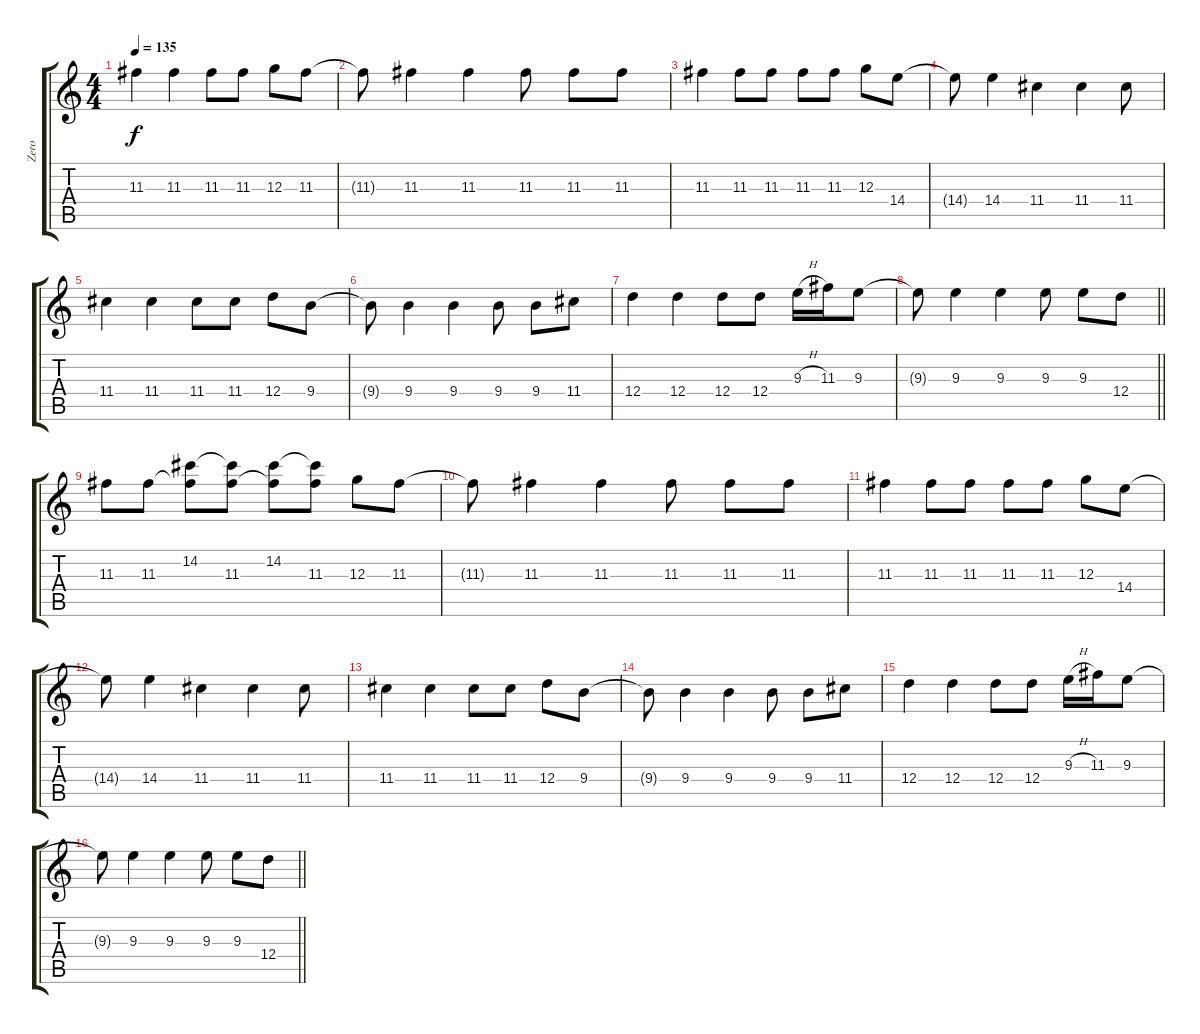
\track ("Zero" "Zero") {instrument distortionguitar}
\staff {score tabs}
\tuning (E4 B3 G3 D3 A2 E2) {hide}
\ts (4 4)
\tempo 135
\clef g2
\ks c
11.3.4{dy f} 11.3.4 11.3.8 11.3.8 12.3.8 11.3.8 |
11.3{t}.8 11.3.4 11.3.4 11.3.8 11.3.8 11.3.8 |
11.3.4 11.3.8 11.3.8 11.3.8 11.3.8 12.3.8 14.4.8 |
14.4{t}.8 14.4.4 11.4.4 11.4.4 11.4.8 |
11.4.4 11.4.4 11.4.8 11.4.8 12.4.8 9.4.8 |
9.4{t}.8 9.4.4 9.4.4 9.4.8 9.4.8 11.4.8 |
12.4.4 12.4.4 12.4.8 12.4.8 9.3{h}.16 11.3.16 9.3.8 |
\barLineRight lightlight
9.3{t}.8 9.3.4 9.3.4 9.3.8 9.3.8 12.4.8 |
11.3.8 11.3.8 (14.2 11.3{t}).8 (14.2{t} 11.3).8 (14.2 11.3{t}).8 (14.2{t} 11.3).8 12.3.8 11.3.8 |
11.3{t}.8 11.3.4 11.3.4 11.3.8 11.3.8 11.3.8 |
11.3.4 11.3.8 11.3.8 11.3.8 11.3.8 12.3.8 14.4.8 |
14.4{t}.8 14.4.4 11.4.4 11.4.4 11.4.8 |
11.4.4 11.4.4 11.4.8 11.4.8 12.4.8 9.4.8 |
9.4{t}.8 9.4.4 9.4.4 9.4.8 9.4.8 11.4.8 |
12.4.4 12.4.4 12.4.8 12.4.8 9.3{h}.16 11.3.16 9.3.8 |
\barLineRight lightlight
9.3{t}.8 9.3.4 9.3.4 9.3.8 9.3.8 12.4.8
